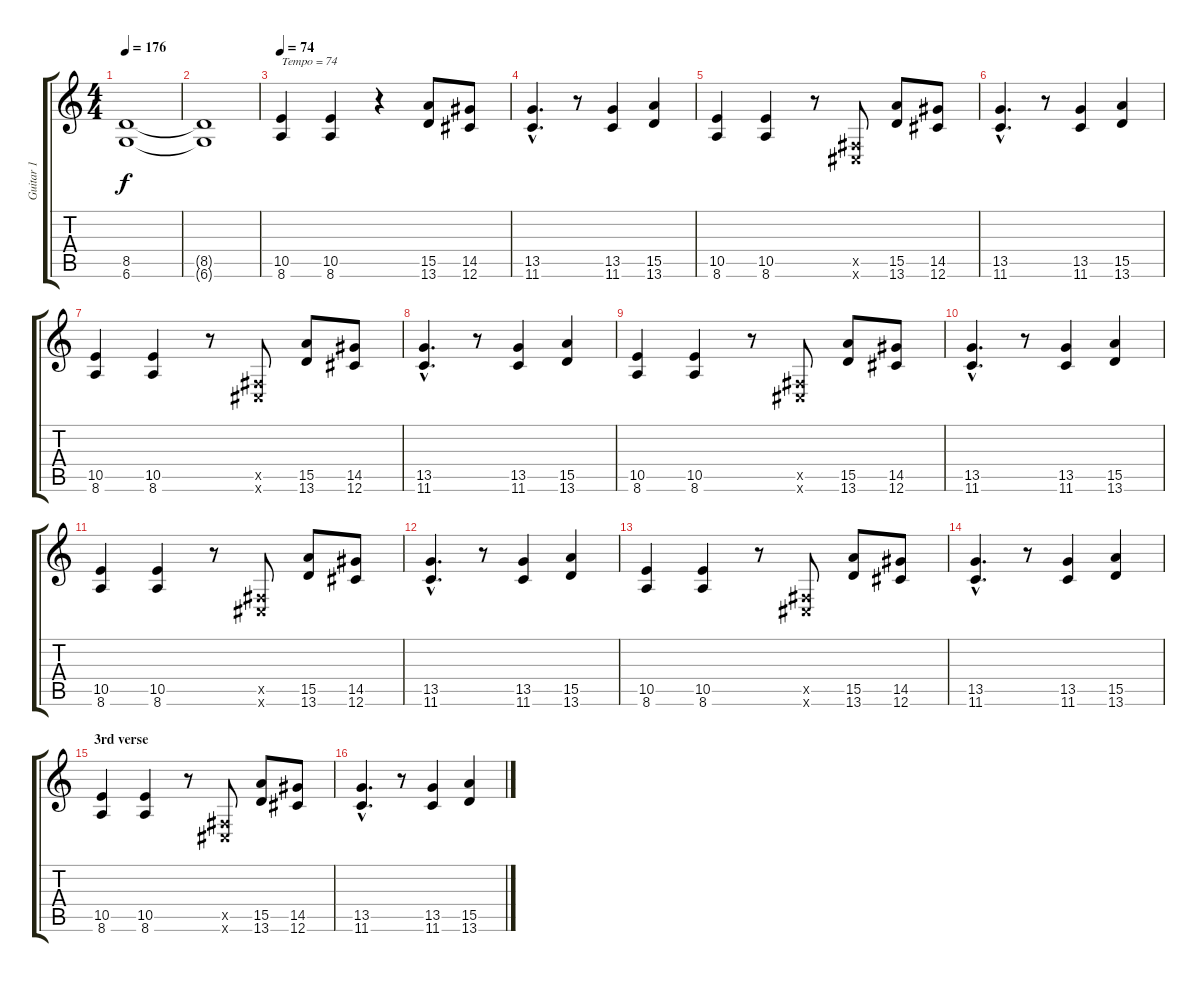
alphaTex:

\track ("Guitar 1" "Guitar 1") {instrument distortionguitar}
\staff {score tabs}
\tuning (Db4 Ab3 E3 B2 Gb2 Db2) {hide}
\ts (4 4)
\tempo 176
\clef g2
\ks c
(8.5{t} 6.6{t}).1{dy f} |
(8.5{t} 6.6{t}).1 |
\tempo 74
(10.5 8.6).4{txt "Tempo = 74"} (10.5 8.6).4 r.4 (15.5 13.6).8 (14.5 12.6).8 |
(13.5{hac} 11.6{hac}).4{d} r.8 (13.5 11.6).4 (15.5 13.6).4 |
(10.5 8.6).4 (10.5 8.6).4 r.8 (0.5{x} 0.6{x}).8 (15.5 13.6).8 (14.5 12.6).8 |
(13.5{hac} 11.6{hac}).4{d} r.8 (13.5 11.6).4 (15.5 13.6).4 |
(10.5 8.6).4 (10.5 8.6).4 r.8 (0.5{x} 0.6{x}).8 (15.5 13.6).8 (14.5 12.6).8 |
(13.5{hac} 11.6{hac}).4{d} r.8 (13.5 11.6).4 (15.5 13.6).4 |
(10.5 8.6).4 (10.5 8.6).4 r.8 (0.5{x} 0.6{x}).8 (15.5 13.6).8 (14.5 12.6).8 |
(13.5{hac} 11.6{hac}).4{d} r.8 (13.5 11.6).4 (15.5 13.6).4 |
(10.5 8.6).4 (10.5 8.6).4 r.8 (0.5{x} 0.6{x}).8 (15.5 13.6).8 (14.5 12.6).8 |
(13.5{hac} 11.6{hac}).4{d} r.8 (13.5 11.6).4 (15.5 13.6).4 |
(10.5 8.6).4 (10.5 8.6).4 r.8 (0.5{x} 0.6{x}).8 (15.5 13.6).8 (14.5 12.6).8 |
(13.5{hac} 11.6{hac}).4{d} r.8 (13.5 11.6).4 (15.5 13.6).4 |
\section ("" "3rd verse")
(10.5 8.6).4 (10.5 8.6).4 r.8 (0.5{x} 0.6{x}).8 (15.5 13.6).8 (14.5 12.6).8 |
(13.5{hac} 11.6{hac}).4{d} r.8 (13.5 11.6).4 (15.5 13.6).4
